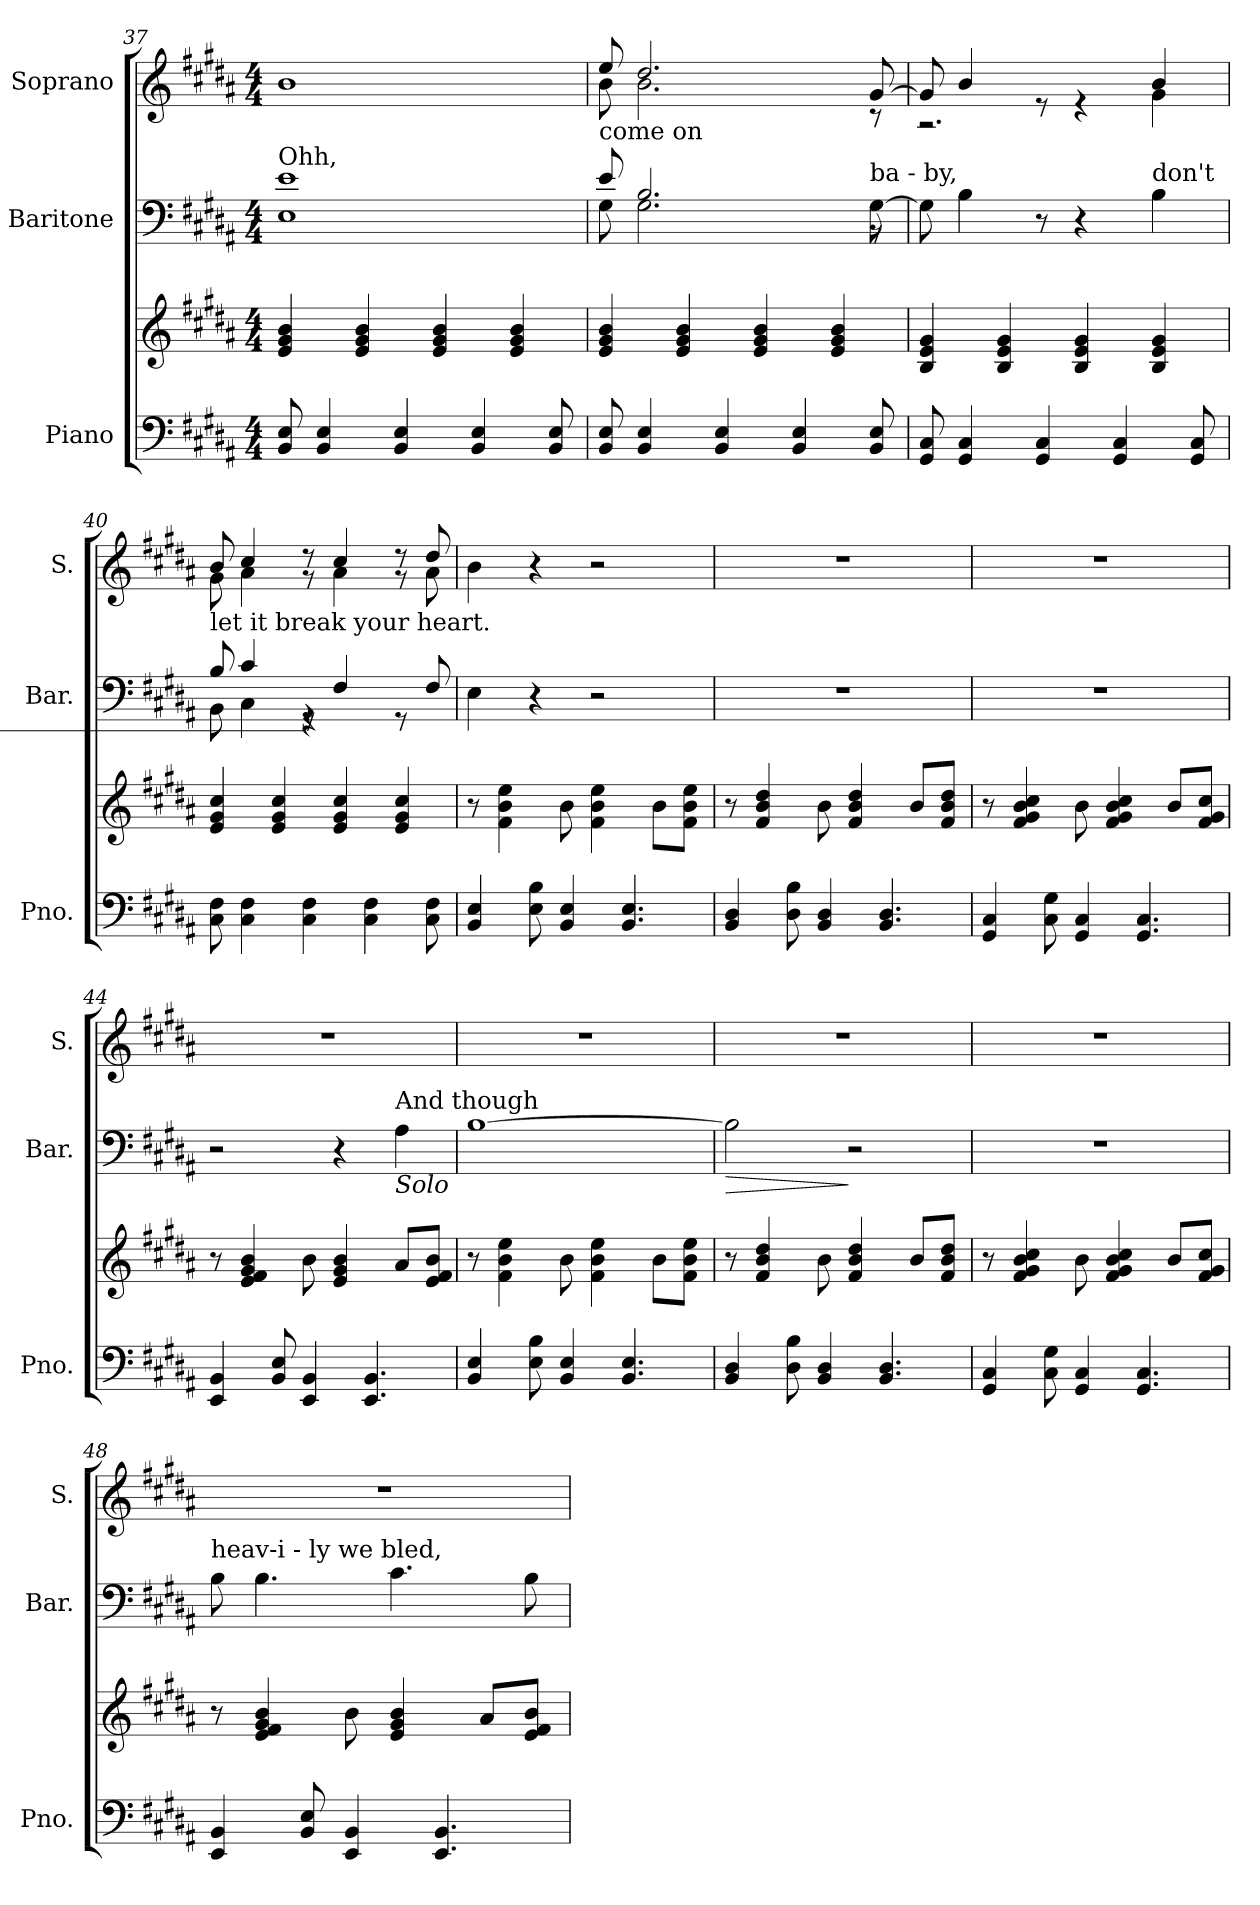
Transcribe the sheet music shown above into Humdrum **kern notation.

**kern	**kern	**kern	**dynam	**kern
*part3	*part3	*part2	*part2	*part1
*staff4	*staff3	*staff2	*staff2	*staff1
*I"Piano	*	*I"Baritone	*	*I"Soprano
*I'Pno.	*	*I'Bar.	*	*I'S.
*clefF4	*clefG2	*clefF4	*	*clefG2
*k[f#c#g#d#a#]	*k[f#c#g#d#a#]	*k[f#c#g#d#a#]	*	*k[f#c#g#d#a#]
*M4/4	*M4/4	*M4/4	*	*M4/4
=37	=37	=37	=37	=37
!	!	!LO:TX:a:t=Ohh,	!	!
8BB/ 8E/	4e/ 4g#/ 4b/	1E 1e	.	1b
4BB/ 4E/	.	.	.	.
.	4e/ 4g#/ 4b/	.	.	.
4BB/ 4E/	.	.	.	.
.	4e/ 4g#/ 4b/	.	.	.
4BB/ 4E/	.	.	.	.
.	4e/ 4g#/ 4b/	.	.	.
8BB/ 8E/	.	.	.	.
=38	=38	=38	=38	=38
*	*	*^	*	*^
!	!	!LO:TX:a:t=come on	!	!	!	!
8BB/ 8E/	4e/ 4g#/ 4b/	8G#\	8e/	.	8b\	8ee/
4BB/ 4E/	.	2.G#\	2.B/	.	2.b\	2.dd#/
.	4e/ 4g#/ 4b/	.	.	.	.	.
4BB/ 4E/	.	.	.	.	.	.
.	4e/ 4g#/ 4b/	.	.	.	.	.
4BB/ 4E/	.	.	.	.	.	.
.	4e/ 4g#/ 4b/	.	.	.	.	.
!	!	!LO:TX:a:t=ba    -     by,	!	!	!	!
8BB/ 8E/	.	[8G#\	8r	.	[8g#/	8r
*	*	*v	*v	*	*	*
=39	=39	=39	=39	=39	=39
8GG#/ 8C#/	4B/ 4e/ 4g#/	8G#\]	.	8g#/]	2.r
4GG#/ 4C#/	.	4B\	.	4b/	.
.	4B/ 4e/ 4g#/	.	.	.	.
4GG#/ 4C#/	.	8r	.	8re	.
.	4B/ 4e/ 4g#/	4r	.	4re	.
4GG#/ 4C#/	.	.	.	.	.
!	!	!LO:TX:a:t=don't	!	!	!
.	4B/ 4e/ 4g#/	4B\	.	4g#\	4b/
8GG#/ 8C#/	.	.	.	.	.
!!LO:LB:g=z	!!
=40	=40	=40	=40	=40	=40
*	*	*^	*	*	*
!	!	!LO:TX:a:t=let  it            break       your  heart.	!	!	!	!
8C#\ 8F#\	4e/ 4g#/ 4cc#/	8BB\	8B/	.	8g#\	8b/
4C#\ 4F#\	.	4C#\	4c#/	.	4a#\	4cc#/
.	4e/ 4g#/ 4cc#/	.	.	.	.	.
!	!	!	!LO:N:vis=2.	!	!	!
4C#\ 4F#\	.	8rGG	8%5r	.	8r	8r
.	4e/ 4g#/ 4cc#/	4F#/	.	.	4a#\	4cc#/
4C#\ 4F#\	.	.	.	.	.	.
.	4e/ 4g#/ 4cc#/	8rGG	.	.	8r	8r
8C#\ 8F#\	.	8F#/	.	.	8a#\	8dd#/
*	*	*v	*v	*	*	*
*	*	*	*	*v	*v
=41	=41	=41	=41	=41
4BB/ 4E/	8r	4E\	.	4b\
.	4f#\ 4b\ 4ee\	.	.	.
8E\ 8B\	.	4r	.	4r
4BB/ 4E/	8b\	.	.	.
.	4f#\ 4b\ 4ee\	2r	.	2r
4.BB/ 4.E/	.	.	.	.
.	8b\L	.	.	.
.	8f#\ 8b\ 8ee\J	.	.	.
=42	=42	=42	=42	=42
4BB/ 4D#/	8r	1r	.	1r
.	4f#/ 4b/ 4dd#/	.	.	.
8D#\ 8B\	.	.	.	.
4BB/ 4D#/	8b\	.	.	.
.	4f#/ 4b/ 4dd#/	.	.	.
4.BB/ 4.D#/	.	.	.	.
.	8b/L	.	.	.
.	8f#/ 8b/ 8dd#/J	.	.	.
=43	=43	=43	=43	=43
4GG#/ 4C#/	8r	1r	.	1r
.	4f#/ 4g#/ 4b/ 4cc#/	.	.	.
8C#\ 8G#\	.	.	.	.
4GG#/ 4C#/	8b\	.	.	.
.	4f#/ 4g#/ 4b/ 4cc#/	.	.	.
4.GG#/ 4.C#/	.	.	.	.
.	8b/L	.	.	.
.	8f#/ 8g#/ 8cc#/J	.	.	.
!!LO:PB:g=z
=44	=44	=44	=44	=44
4EE/ 4BB/	8r	2r	.	1r
.	4e/ 4f#/ 4g#/ 4b/	.	.	.
8BB/ 8E/	.	.	.	.
4EE/ 4BB/	8b\	.	.	.
.	4e/ 4g#/ 4b/	4r	.	.
4.EE/ 4.BB/	.	.	.	.
!	!	!LO:TX:a:t=And       though	!	!
!	!	!LO:TX:b:i:t=Solo	!	!
.	8a#/L	4A#\	.	.
.	8e/ 8f#/ 8b/J	.	.	.
=45	=45	=45	=45	=45
4BB/ 4E/	8r	[1B	.	1r
.	4f#\ 4b\ 4ee\	.	.	.
8E\ 8B\	.	.	.	.
4BB/ 4E/	8b\	.	.	.
.	4f#\ 4b\ 4ee\	.	.	.
4.BB/ 4.E/	.	.	.	.
.	8b\L	.	.	.
.	8f#\ 8b\ 8ee\J	.	.	.
=46	=46	=46	=46	=46
!	!	!	!LO:HP:b	!
4BB/ 4D#/	8r	2B\]	>	1r
.	4f#/ 4b/ 4dd#/	.	.	.
8D#\ 8B\	.	.	.	.
4BB/ 4D#/	8b\	.	.	.
.	4f#/ 4b/ 4dd#/	2r	]	.
4.BB/ 4.D#/	.	.	.	.
.	8b/L	.	.	.
.	8f#/ 8b/ 8dd#/J	.	.	.
=47	=47	=47	=47	=47
4GG#/ 4C#/	8r	1r	.	1r
.	4f#/ 4g#/ 4b/ 4cc#/	.	.	.
8C#\ 8G#\	.	.	.	.
4GG#/ 4C#/	8b\	.	.	.
.	4f#/ 4g#/ 4b/ 4cc#/	.	.	.
4.GG#/ 4.C#/	.	.	.	.
.	8b/L	.	.	.
.	8f#/ 8g#/ 8cc#/J	.	.	.
!!LO:LB:g=z
=48	=48	=48	=48	=48
!	!	!LO:TX:a:t=heav-i       -      ly            we      bled,	!	!
4EE/ 4BB/	8r	8B\	.	1r
.	4e/ 4f#/ 4g#/ 4b/	4.B\	.	.
8BB/ 8E/	.	.	.	.
4EE/ 4BB/	8b\	.	.	.
.	4e/ 4g#/ 4b/	4.c#\	.	.
4.EE/ 4.BB/	.	.	.	.
.	8a#/L	.	.	.
.	8e/ 8f#/ 8b/J	8B\	.	.
=	=	=	=	=
*-	*-	*-	*-	*-
